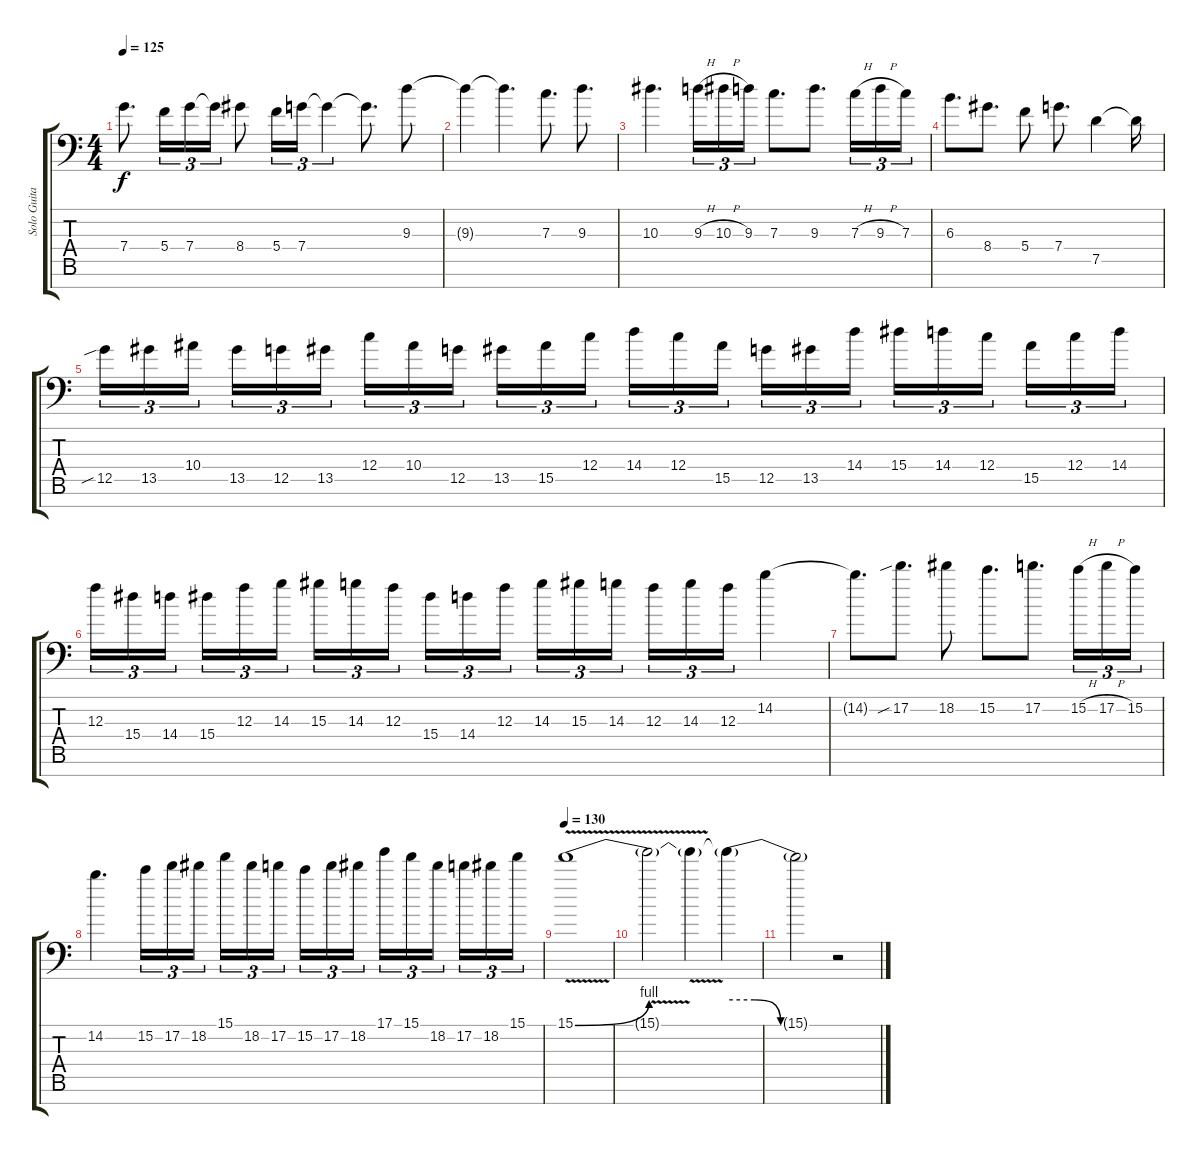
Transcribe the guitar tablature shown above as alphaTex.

\track ("Solo Guitar" "Solo Guita") {instrument distortionguitar}
\staff {score tabs}
\tuning (D4 A3 F3 C3 G2 D2 G1) {hide}
\ts (4 4)
\tempo 125
\clef f4
\ks c
7.4.8{d dy f} 5.4.16{tu (3 2)} 7.4.16{tu (3 2)} 7.4{t}.16{tu (3 2)} 8.4.8 5.4.16{tu (3 2)} 7.4.16{tu (3 2)} 7.4{t}.4{tu (3 2)} 7.4{t}.8{d} 9.3.8 |
9.3{t}.4 9.3{t}.4{d} 7.3.8{d} 9.3.8{d} |
10.3.4{d} 9.3{h}.16{tu (3 2)} 10.3{h}.16{tu (3 2)} 9.3.16{tu (3 2)} 7.3.8{d} 9.3.8{d} 7.3{h}.16{tu (3 2)} 9.3{h}.16{tu (3 2)} 7.3.16{tu (3 2)} |
6.3.8{d} 8.4.8{d} 5.4.8 7.4.8{d} 7.5.4 7.5{t}.16 |
12.5{sib}.16{tu (3 2)} 13.5.16{tu (3 2)} 10.4.16{tu (3 2)} 13.5.16{tu (3 2)} 12.5.16{tu (3 2)} 13.5.16{tu (3 2)} 12.4.16{tu (3 2)} 10.4.16{tu (3 2)} 12.5.16{tu (3 2)} 13.5.16{tu (3 2)} 15.5.16{tu (3 2)} 12.4.16{tu (3 2)} 14.4.16{tu (3 2)} 12.4.16{tu (3 2)} 15.5.16{tu (3 2)} 12.5.16{tu (3 2)} 13.5.16{tu (3 2)} 14.4.16{tu (3 2)} 15.4.16{tu (3 2)} 14.4.16{tu (3 2)} 12.4.16{tu (3 2)} 15.5.16{tu (3 2)} 12.4.16{tu (3 2)} 14.4.16{tu (3 2)} |
12.3.16{tu (3 2)} 15.4.16{tu (3 2)} 14.4.16{tu (3 2)} 15.4.16{tu (3 2)} 12.3.16{tu (3 2)} 14.3.16{tu (3 2)} 15.3.16{tu (3 2)} 14.3.16{tu (3 2)} 12.3.16{tu (3 2)} 15.4.16{tu (3 2)} 14.4.16{tu (3 2)} 12.3.16{tu (3 2)} 14.3.16{tu (3 2)} 15.3.16{tu (3 2)} 14.3.16{tu (3 2)} 12.3.16{tu (3 2)} 14.3.16{tu (3 2)} 12.3.16{tu (3 2)} 14.2.4 |
14.2{t}.8{d} 17.2{sib}.8{d} 18.2.8 15.2.8{d} 17.2.8{d} 15.2{h}.16{tu (3 2)} 17.2{h}.16{tu (3 2)} 15.2.16{tu (3 2)} |
14.2.4{d} 15.2.16{tu (3 2)} 17.2.16{tu (3 2)} 18.2.16{tu (3 2)} 15.1.16{tu (3 2)} 18.2.16{tu (3 2)} 17.2.16{tu (3 2)} 15.2.16{tu (3 2)} 17.2.16{tu (3 2)} 18.2.16{tu (3 2)} 17.1.16{tu (3 2)} 15.1.16{tu (3 2)} 18.2.16{tu (3 2)} 17.2.16{tu (3 2)} 18.2.16{tu (3 2)} 15.1.16{tu (3 2)} |
\tempo 130
15.1{be (bend 0 0 60 4) v}.1 |
15.1{v t}.2{volume 12} 15.1{t}.4 15.1{be (custom 0 4 15 4 30 0 60 0) t}.4{volume 12} |
15.1{t}.2 r.2{volume 0}
